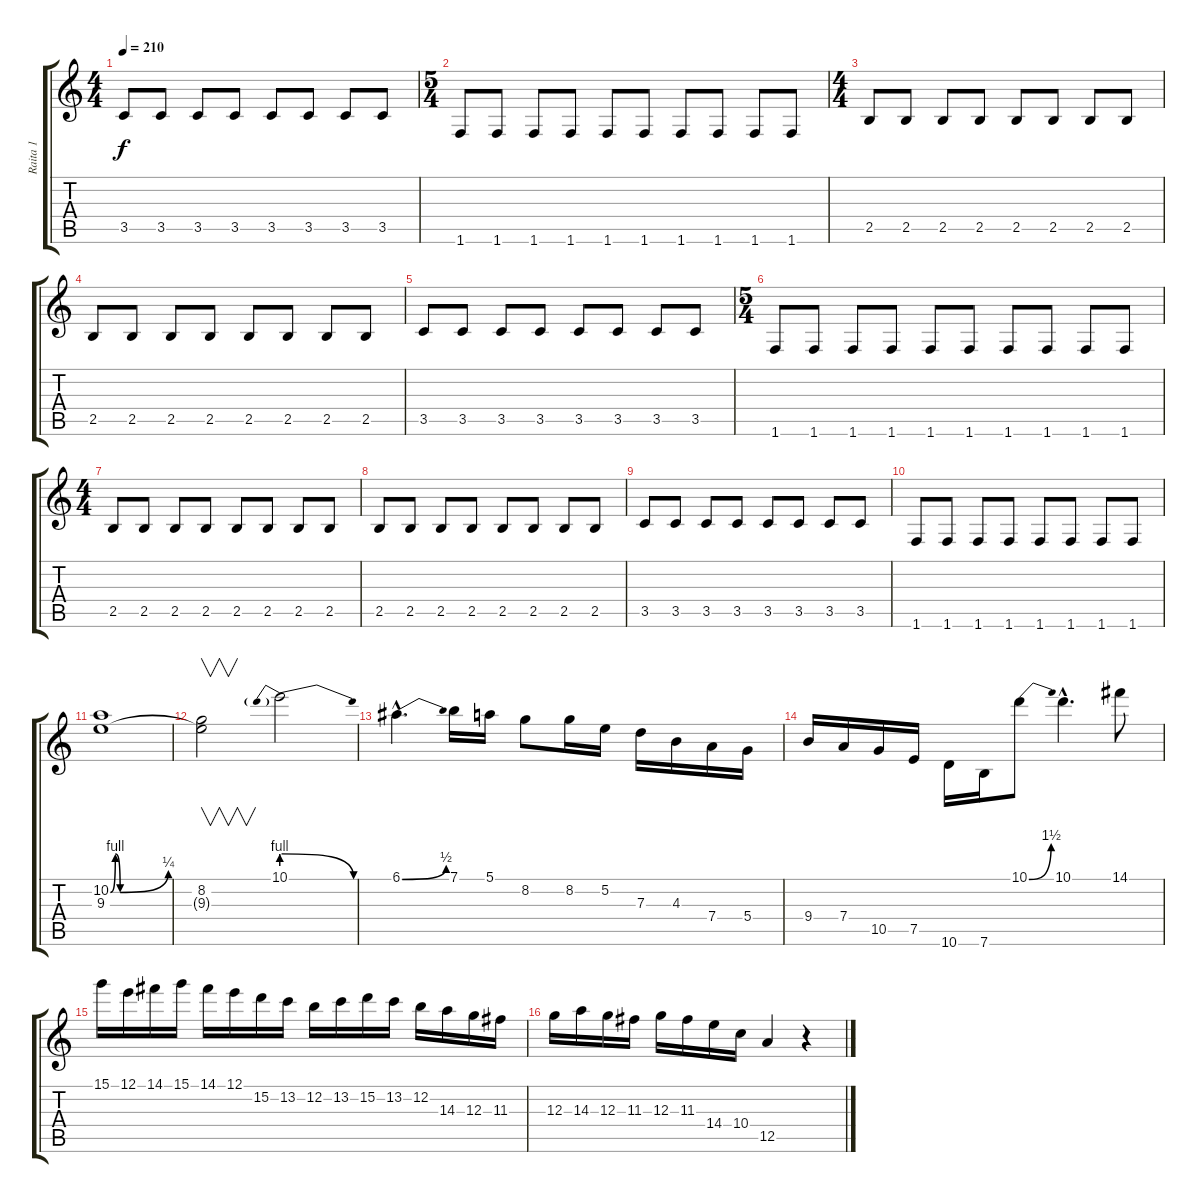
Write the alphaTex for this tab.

\track ("Raita 1" "Raita 1") {instrument distortionguitar}
\staff {score tabs}
\tuning (E4 B3 G3 D3 A2 E2) {hide}
\ts (4 4)
\tempo 210
\clef g2
\ks c
3.5.8{dy f} 3.5.8 3.5.8 3.5.8 3.5.8 3.5.8 3.5.8 3.5.8 |
\ts (5 4)
1.6.8 1.6.8 1.6.8 1.6.8 1.6.8 1.6.8 1.6.8 1.6.8 1.6.8 1.6.8 |
\ts (4 4)
2.5.8{volume 7} 2.5.8 2.5.8 2.5.8 2.5.8 2.5.8 2.5.8 2.5.8 |
2.5.8 2.5.8 2.5.8 2.5.8 2.5.8 2.5.8 2.5.8 2.5.8 |
3.5.8 3.5.8 3.5.8 3.5.8 3.5.8 3.5.8 3.5.8 3.5.8 |
\ts (5 4)
1.6.8 1.6.8 1.6.8 1.6.8 1.6.8 1.6.8 1.6.8 1.6.8 1.6.8 1.6.8 |
\ts (4 4)
2.5.8 2.5.8 2.5.8 2.5.8 2.5.8 2.5.8 2.5.8 2.5.8 |
2.5.8 2.5.8 2.5.8 2.5.8 2.5.8 2.5.8 2.5.8 2.5.8 |
3.5.8 3.5.8 3.5.8 3.5.8 3.5.8 3.5.8 3.5.8 3.5.8 |
1.6.8 1.6.8 1.6.8 1.6.8 1.6.8 1.6.8 1.6.8 1.6.8 |
(10.2{be (custom 0 0 5 4 10 0 60 1)} 9.3).1{volume 9} |
(8.2 9.3{t}).2{v} 10.1{be (prebendrelease 0 4 60 0)}.2 |
6.1{be (bend 0 0 60 2) hac}.4{d} 7.1.16 5.1.16 8.2.8 8.2.16 5.2.16 7.3.16 4.3.16 7.4.16 5.4.16 |
9.4.16 7.4.16 10.5.16 7.5.16 10.6.16 7.6.16 10.1{be (bend 0 0 60 6)}.8 10.1{hac}.4{d} 14.1.8 |
15.1.16 12.1.16 14.1.16 15.1.16 14.1.16 12.1.16 15.2.16 13.2.16 12.2.16 13.2.16 15.2.16 13.2.16 12.2.16 14.3.16 12.3.16 11.3.16 |
12.3.16 14.3.16 12.3.16 11.3.16 12.3.16 11.3.16 14.4.16 10.4.16 12.5.4 r.4
